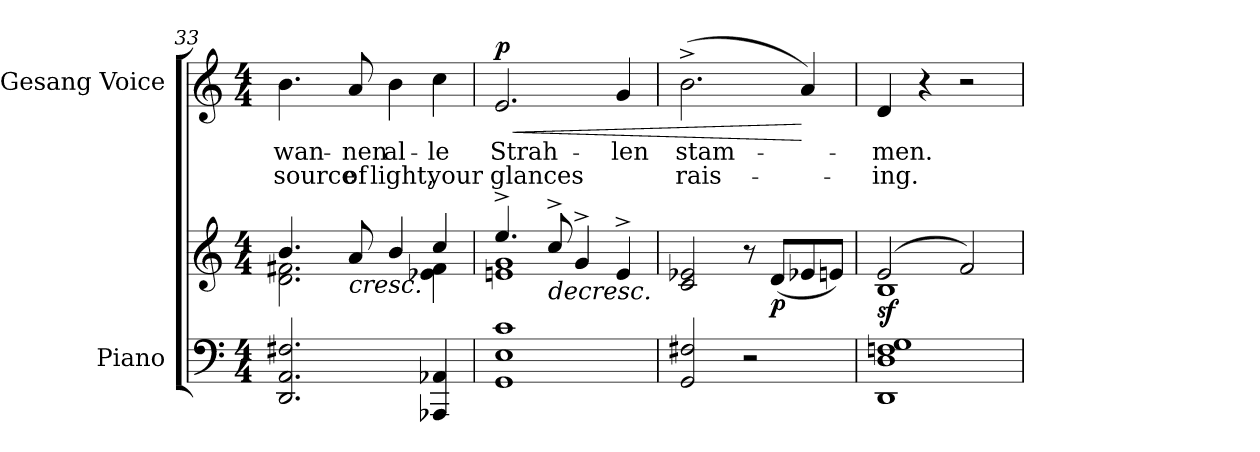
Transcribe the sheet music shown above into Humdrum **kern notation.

**kern	**kern	**dynam	**kern	**text	**text	**dynam
*part2	*part2	*part2	*part1	*part1	*part1	*part1
*staff3	*staff2	*staff2/3	*staff1	*staff1	*staff1	*staff1
*I"Piano	*	*	*I"Gesang Voice	*	*	*
*I'Pno	*	*	*	*	*	*
*clefF4	*clefG2	*	*clefG2	*	*	*
*k[]	*k[]	*	*k[]	*	*	*
*M4/4	*M4/4	*	*M4/4	*	*	*
=33	=33	=33	=33	=33	=33	=33
*	*^	*	*	*	*	*
2.DD/ 2.AA/ 2.F#X/	4.b/	2.d\ 2.f#X\	.	4.b\	wan-	source	.
!	!	!	!LO:HP:b	!	!	!	!
.	8a/	.	<	8a/	-nen	of	.
.	4b/	.	.	4b\	al-	light,	.
4AAA-X/ 4AA-X/	4cc/	4e-X\ 4f#\	.	4cc\	-le	your	.
=34	=34	=34	=34	=34	=34	=34	=34
!	!	!	!	!	!	!	!LO:HP:b
!	!	!	!	!	!	!	!LO:DY:n=1:a
1GG 1E 1c	4.ee^/	1en 1g	.	2.e/	Strah-	glances	< p
!	!	!	!LO:HP:b	!	!	!	!
.	8cc^/	.	>	.	.	.	.
.	4g^>/	.	.	.	.	.	.
.	4e^>/	.	[	4g/	-len	.	.
*	*v	*v	*	*	*	*	*
=35	=35	=35	=35	=35	=35	=35
2GG/ 2F#X/	2c/ 2e-X/	.	(2.b^\	stam-	rais-	.
2r	8r	.	.	.	.	.
!	!	!LO:DY:b	!	!	!	!
.	(8d/L	p	.	.	.	.
.	8e-X/	.	4a/)	.	.	[
.	8en/J)	]	.	.	.	.
=36	=36	=36	=36	=36	=36	=36
*	*^	*	*	*	*	*
!	!	!	!LO:DY:b	!	!	!	!
1DD 1D 1Fn 1G	(>2e/	1B	sf	4d/	-men.	-ing.	.
.	.	.	.	4r	.	.	.
.	2f/)	.	.	2r	.	.	.
*	*v	*v	*	*	*	*	*
=	=	=	=	=	=	=
*-	*-	*-	*-	*-	*-	*-
